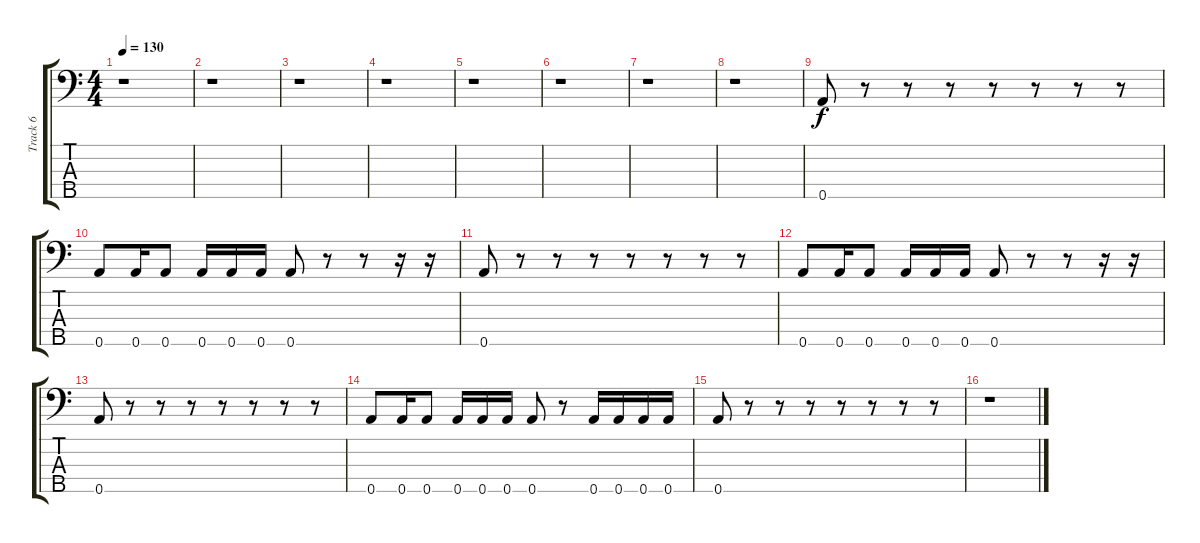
\track ("Track 6" "Track 6") {instrument electricbasspick}
\staff {score tabs}
\tuning (Gb1 D2 A2 E2 A1) {hide}
\ts (4 4)
\tempo 130
\clef f4
\ks c
r.1{dy f} |
r.1 |
r.1 |
r.1 |
r.1 |
r.1 |
r.1 |
r.1 |
0.5.8 r.8 r.8 r.8 r.8 r.8 r.8 r.8 |
0.5.8 0.5.16 0.5.8 0.5.16 0.5.16 0.5.16 0.5.8 r.8 r.8 r.16 r.16 |
0.5.8 r.8 r.8 r.8 r.8 r.8 r.8 r.8 |
0.5.8 0.5.16 0.5.8 0.5.16 0.5.16 0.5.16 0.5.8 r.8 r.8 r.16 r.16 |
0.5.8 r.8 r.8 r.8 r.8 r.8 r.8 r.8 |
0.5.8 0.5.16 0.5.8 0.5.16 0.5.16 0.5.16 0.5.8 r.8 0.5.16 0.5.16 0.5.16 0.5.16 |
0.5.8 r.8 r.8 r.8 r.8 r.8 r.8 r.8 |
r.1
